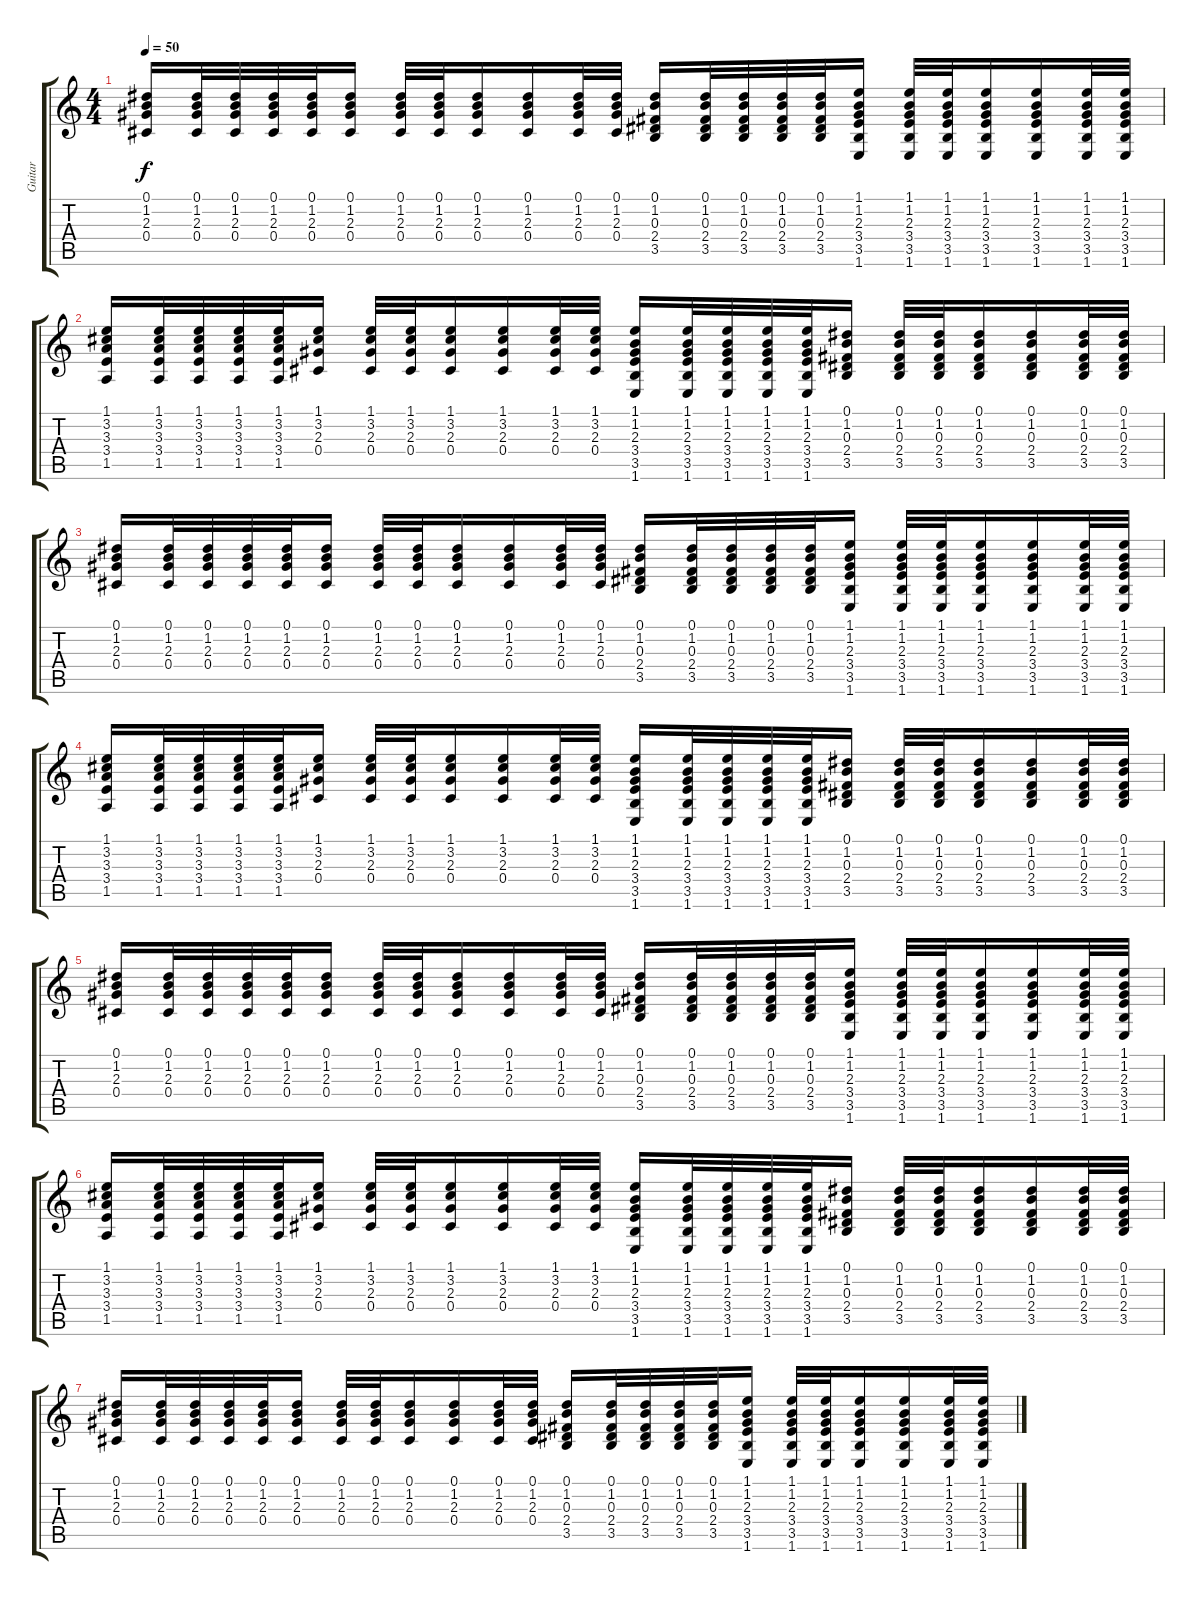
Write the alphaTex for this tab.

\track ("Guitar" "Guitar") {instrument acousticguitarsteel}
\staff {score tabs}
\tuning (Eb4 Bb3 Gb3 Db3 Ab2 Eb2) {hide}
\ts (4 4)
\tempo 50
\clef g2
\ks c
(0.1 1.2 2.3 0.4).16{dy f} (0.1 1.2 2.3 0.4).32 (0.1 1.2 2.3 0.4).32 (0.1 1.2 2.3 0.4).32 (0.1 1.2 2.3 0.4).32 (0.1 1.2 2.3 0.4).16 (0.1 1.2 2.3 0.4).32 (0.1 1.2 2.3 0.4).32 (0.1 1.2 2.3 0.4).16 (0.1 1.2 2.3 0.4).16 (0.1 1.2 2.3 0.4).32 (0.1 1.2 2.3 0.4).32 (0.1 1.2 0.3 2.4 3.5).16 (0.1 1.2 0.3 2.4 3.5).32 (0.1 1.2 0.3 2.4 3.5).32 (0.1 1.2 0.3 2.4 3.5).32 (0.1 1.2 0.3 2.4 3.5).32 (1.1 1.2 2.3 3.4 3.5 1.6).16 (1.1 1.2 2.3 3.4 3.5 1.6).32 (1.1 1.2 2.3 3.4 3.5 1.6).32 (1.1 1.2 2.3 3.4 3.5 1.6).16 (1.1 1.2 2.3 3.4 3.5 1.6).16 (1.1 1.2 2.3 3.4 3.5 1.6).32 (1.1 1.2 2.3 3.4 3.5 1.6).32 |
(1.1 3.2 3.3 3.4 1.5).16 (1.1 3.2 3.3 3.4 1.5).32 (1.1 3.2 3.3 3.4 1.5).32 (1.1 3.2 3.3 3.4 1.5).32 (1.1 3.2 3.3 3.4 1.5).32 (1.1 3.2 2.3 0.4).16 (1.1 3.2 2.3 0.4).32 (1.1 3.2 2.3 0.4).32 (1.1 3.2 2.3 0.4).16 (1.1 3.2 2.3 0.4).16 (1.1 3.2 2.3 0.4).32 (1.1 3.2 2.3 0.4).32 (1.1 1.2 2.3 3.4 3.5 1.6).16 (1.1 1.2 2.3 3.4 3.5 1.6).32 (1.1 1.2 2.3 3.4 3.5 1.6).32 (1.1 1.2 2.3 3.4 3.5 1.6).32 (1.1 1.2 2.3 3.4 3.5 1.6).32 (0.1 1.2 0.3 2.4 3.5).16 (0.1 1.2 0.3 2.4 3.5).32 (0.1 1.2 0.3 2.4 3.5).32 (0.1 1.2 0.3 2.4 3.5).16 (0.1 1.2 0.3 2.4 3.5).16 (0.1 1.2 0.3 2.4 3.5).32 (0.1 1.2 0.3 2.4 3.5).32 |
(0.1 1.2 2.3 0.4).16 (0.1 1.2 2.3 0.4).32 (0.1 1.2 2.3 0.4).32 (0.1 1.2 2.3 0.4).32 (0.1 1.2 2.3 0.4).32 (0.1 1.2 2.3 0.4).16 (0.1 1.2 2.3 0.4).32 (0.1 1.2 2.3 0.4).32 (0.1 1.2 2.3 0.4).16 (0.1 1.2 2.3 0.4).16 (0.1 1.2 2.3 0.4).32 (0.1 1.2 2.3 0.4).32 (0.1 1.2 0.3 2.4 3.5).16 (0.1 1.2 0.3 2.4 3.5).32 (0.1 1.2 0.3 2.4 3.5).32 (0.1 1.2 0.3 2.4 3.5).32 (0.1 1.2 0.3 2.4 3.5).32 (1.1 1.2 2.3 3.4 3.5 1.6).16 (1.1 1.2 2.3 3.4 3.5 1.6).32 (1.1 1.2 2.3 3.4 3.5 1.6).32 (1.1 1.2 2.3 3.4 3.5 1.6).16 (1.1 1.2 2.3 3.4 3.5 1.6).16 (1.1 1.2 2.3 3.4 3.5 1.6).32 (1.1 1.2 2.3 3.4 3.5 1.6).32 |
(1.1 3.2 3.3 3.4 1.5).16 (1.1 3.2 3.3 3.4 1.5).32 (1.1 3.2 3.3 3.4 1.5).32 (1.1 3.2 3.3 3.4 1.5).32 (1.1 3.2 3.3 3.4 1.5).32 (1.1 3.2 2.3 0.4).16 (1.1 3.2 2.3 0.4).32 (1.1 3.2 2.3 0.4).32 (1.1 3.2 2.3 0.4).16 (1.1 3.2 2.3 0.4).16 (1.1 3.2 2.3 0.4).32 (1.1 3.2 2.3 0.4).32 (1.1 1.2 2.3 3.4 3.5 1.6).16 (1.1 1.2 2.3 3.4 3.5 1.6).32 (1.1 1.2 2.3 3.4 3.5 1.6).32 (1.1 1.2 2.3 3.4 3.5 1.6).32 (1.1 1.2 2.3 3.4 3.5 1.6).32 (0.1 1.2 0.3 2.4 3.5).16 (0.1 1.2 0.3 2.4 3.5).32 (0.1 1.2 0.3 2.4 3.5).32 (0.1 1.2 0.3 2.4 3.5).16 (0.1 1.2 0.3 2.4 3.5).16 (0.1 1.2 0.3 2.4 3.5).32 (0.1 1.2 0.3 2.4 3.5).32 |
(0.1 1.2 2.3 0.4).16 (0.1 1.2 2.3 0.4).32 (0.1 1.2 2.3 0.4).32 (0.1 1.2 2.3 0.4).32 (0.1 1.2 2.3 0.4).32 (0.1 1.2 2.3 0.4).16 (0.1 1.2 2.3 0.4).32 (0.1 1.2 2.3 0.4).32 (0.1 1.2 2.3 0.4).16 (0.1 1.2 2.3 0.4).16 (0.1 1.2 2.3 0.4).32 (0.1 1.2 2.3 0.4).32 (0.1 1.2 0.3 2.4 3.5).16 (0.1 1.2 0.3 2.4 3.5).32 (0.1 1.2 0.3 2.4 3.5).32 (0.1 1.2 0.3 2.4 3.5).32 (0.1 1.2 0.3 2.4 3.5).32 (1.1 1.2 2.3 3.4 3.5 1.6).16 (1.1 1.2 2.3 3.4 3.5 1.6).32 (1.1 1.2 2.3 3.4 3.5 1.6).32 (1.1 1.2 2.3 3.4 3.5 1.6).16 (1.1 1.2 2.3 3.4 3.5 1.6).16 (1.1 1.2 2.3 3.4 3.5 1.6).32 (1.1 1.2 2.3 3.4 3.5 1.6).32 |
(1.1 3.2 3.3 3.4 1.5).16 (1.1 3.2 3.3 3.4 1.5).32 (1.1 3.2 3.3 3.4 1.5).32 (1.1 3.2 3.3 3.4 1.5).32 (1.1 3.2 3.3 3.4 1.5).32 (1.1 3.2 2.3 0.4).16 (1.1 3.2 2.3 0.4).32 (1.1 3.2 2.3 0.4).32 (1.1 3.2 2.3 0.4).16 (1.1 3.2 2.3 0.4).16 (1.1 3.2 2.3 0.4).32 (1.1 3.2 2.3 0.4).32 (1.1 1.2 2.3 3.4 3.5 1.6).16 (1.1 1.2 2.3 3.4 3.5 1.6).32 (1.1 1.2 2.3 3.4 3.5 1.6).32 (1.1 1.2 2.3 3.4 3.5 1.6).32 (1.1 1.2 2.3 3.4 3.5 1.6).32 (0.1 1.2 0.3 2.4 3.5).16 (0.1 1.2 0.3 2.4 3.5).32 (0.1 1.2 0.3 2.4 3.5).32 (0.1 1.2 0.3 2.4 3.5).16 (0.1 1.2 0.3 2.4 3.5).16 (0.1 1.2 0.3 2.4 3.5).32 (0.1 1.2 0.3 2.4 3.5).32 |
(0.1 1.2 2.3 0.4).16 (0.1 1.2 2.3 0.4).32 (0.1 1.2 2.3 0.4).32 (0.1 1.2 2.3 0.4).32 (0.1 1.2 2.3 0.4).32 (0.1 1.2 2.3 0.4).16 (0.1 1.2 2.3 0.4).32 (0.1 1.2 2.3 0.4).32 (0.1 1.2 2.3 0.4).16 (0.1 1.2 2.3 0.4).16 (0.1 1.2 2.3 0.4).32 (0.1 1.2 2.3 0.4).32 (0.1 1.2 0.3 2.4 3.5).16 (0.1 1.2 0.3 2.4 3.5).32 (0.1 1.2 0.3 2.4 3.5).32 (0.1 1.2 0.3 2.4 3.5).32 (0.1 1.2 0.3 2.4 3.5).32 (1.1 1.2 2.3 3.4 3.5 1.6).16 (1.1 1.2 2.3 3.4 3.5 1.6).32 (1.1 1.2 2.3 3.4 3.5 1.6).32 (1.1 1.2 2.3 3.4 3.5 1.6).16 (1.1 1.2 2.3 3.4 3.5 1.6).16 (1.1 1.2 2.3 3.4 3.5 1.6).32 (1.1 1.2 2.3 3.4 3.5 1.6).32
